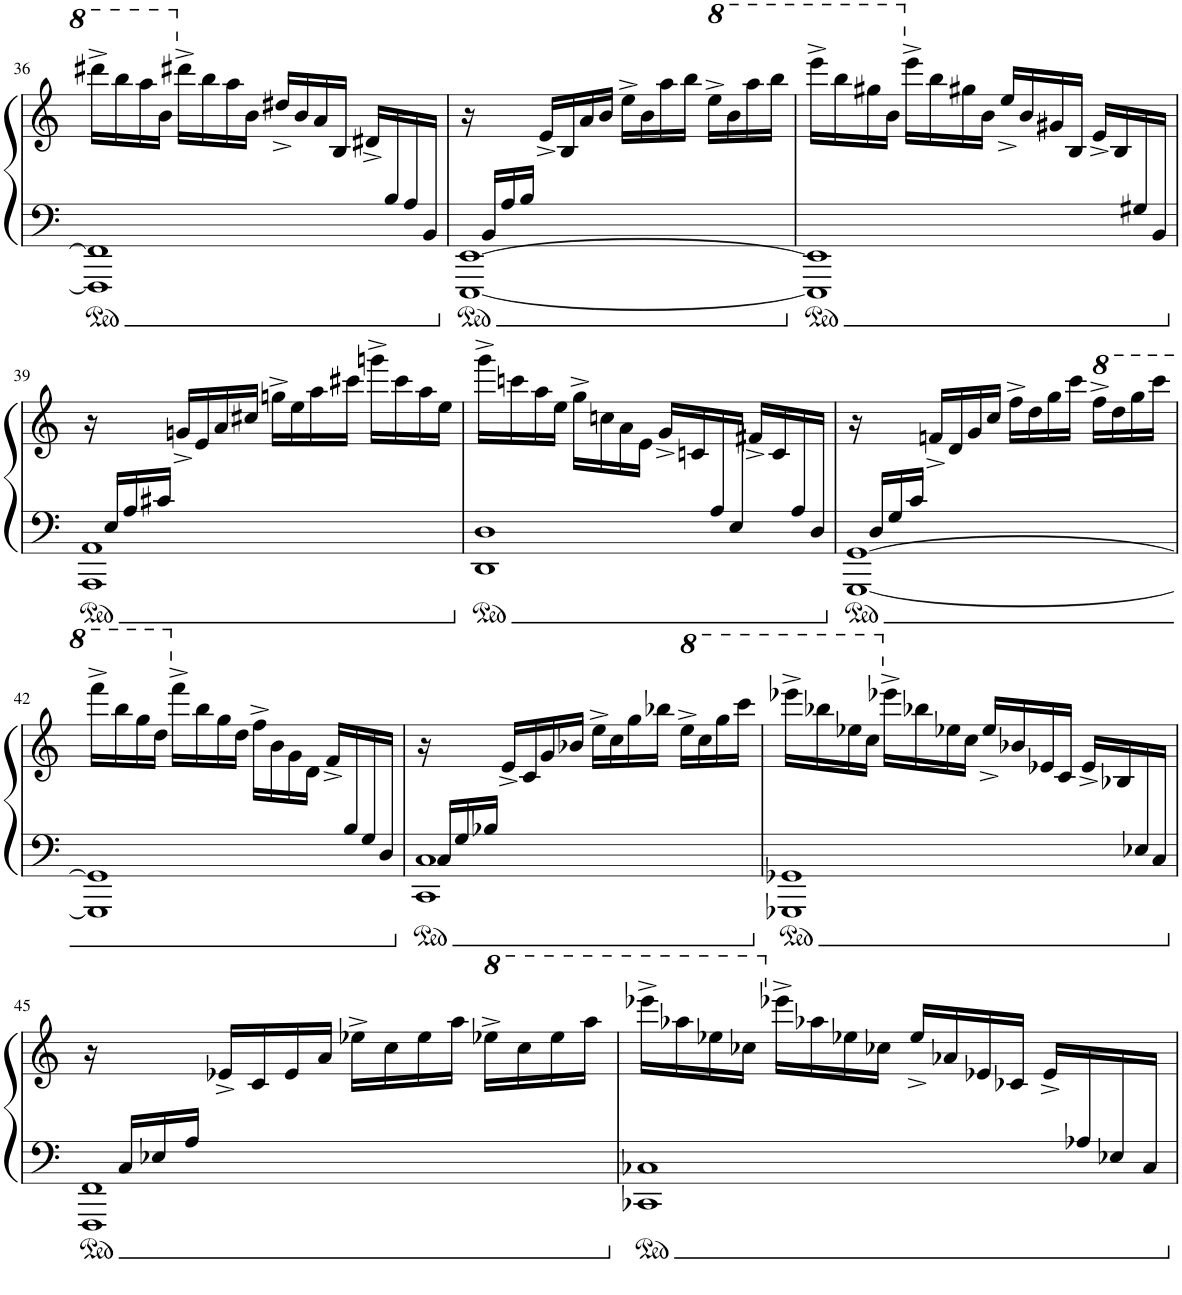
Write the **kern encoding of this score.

**kern	**kern
*part1	*part1
*staff2	*staff1
*I"Piano	*
*I'Pno.	*
!!LO:PB:g=z
*clefF4	*clefG2
*k[]	*k[]
*M4/4	*M4/4
*met(c)	*met(c)
=36	=36
*^	*
16ryy	1FFF] 1FF]	16dddd#X^\LL
.	.	16bbb\
.	.	16aaa\
.	.	16bb\JJ
.	.	16ddd#X^\LL
.	.	16bb\
.	.	16aa\
.	.	16b\JJ
.	.	16dd#X^/LL
.	.	16b/
.	.	16a/
.	.	16B/JJ
.	.	16d#X^/LL
16B/	.	8.ryy
16A/	.	.
16BB/JJ	.	.
=37	=37	=37
16ryy	[1EEE [1EE	16r
16BB/LL	.	8.ryy
16A/	.	.
16B/JJ	.	.
2.ryy	.	16e^/LL
.	.	16B/
.	.	16a/
.	.	16b/JJ
.	.	16ee^\LL
.	.	16b\
.	.	16aa\
.	.	16bb\JJ
*	*	*8va
.	.	16eee^\LL
.	.	16bb\
.	.	16aaa\
.	.	16bbb\JJ
=38	=38	=38
2..ryy	1EEE] 1EE]	16eeee^\LL
.	.	16bbb\
.	.	16ggg#X\
.	.	16bb\JJ
*	*	*X8va
.	.	16eee^\LL
.	.	16bb\
.	.	16gg#X\
.	.	16b\JJ
.	.	16ee^/LL
.	.	16b/
.	.	16g#X/
.	.	16B/JJ
.	.	16e^/LL
.	.	16B/
16G#X/	.	8ryy
16BB/JJ	.	.
!!LO:LB:g=z
=39	=39	=39
16ryy	1AAA 1AA	16r
16E/LL	.	8.ryy
16A/	.	.
16c#X/JJ	.	.
2.ryy	.	16gn^/LL
.	.	16e/
.	.	16a/
.	.	16cc#X/JJ
.	.	16ggn^\LL
.	.	16ee\
.	.	16aa\
.	.	16ccc#X\JJ
.	.	16gggn^\LL
.	.	16ccc#\
.	.	16aa\
.	.	16ee\JJ
=40	=40	=40
8ryy	1DD 1D	16ggg^\LL
.	.	16cccn\
.	.	16aa\
.	.	16ee\JJ
.	.	16gg^\LL
.	.	16ccn\
.	.	16a\
.	.	16e\JJ
.	.	16g^/LL
.	.	16cn/
16A/	.	8ryy
16E/JJ	.	.
8ryy	.	16f#X^/LL
.	.	16c/
16A/	.	8ryy
16D/JJ	.	.
=41	=41	=41
16ryy	[1GGG [1GG	16r
16D/LL	.	8.ryy
16G/	.	.
16c/JJ	.	.
2.ryy	.	16fn^/LL
.	.	16d/
.	.	16g/
.	.	16cc/JJ
.	.	16ff^\LL
.	.	16dd\
.	.	16gg\
.	.	16ccc\JJ
*	*	*8va
.	.	16fff^\LL
.	.	16ddd\
.	.	16ggg\
.	.	16cccc\JJ
!!LO:LB:g=z
=42	=42	=42
16ryy	1GGG] 1GG]	16ffff^\LL
.	.	16bbb\
.	.	16ggg\
.	.	16ddd\JJ
*	*	*X8va
.	.	16fff^\LL
.	.	16bb\
.	.	16gg\
.	.	16dd\JJ
.	.	16ff^\LL
.	.	16b\
.	.	16g\
.	.	16d\JJ
.	.	16f^/LL
16B/	.	8.ryy
16G/	.	.
16D/JJ	.	.
=43	=43	=43
16ryy	1CC 1C	16r
16C/LL	.	8.ryy
16G/	.	.
16B-X/JJ	.	.
2.ryy	.	16e^/LL
.	.	16c/
.	.	16g/
.	.	16b-X/JJ
.	.	16ee^\LL
.	.	16cc\
.	.	16gg\
.	.	16bb-X\JJ
*	*	*8va
.	.	16eee^\LL
.	.	16ccc\
.	.	16ggg\
.	.	16cccc\JJ
=44	=44	=44
2..ryy	1GGG-X 1GG-X	16eeee-X^\LL
.	.	16bbb-X\
.	.	16eee-X\
.	.	16ccc\JJ
*	*	*X8va
.	.	16eee-X^\LL
.	.	16bb-X\
.	.	16ee-X\
.	.	16cc\JJ
.	.	16ee-^/LL
.	.	16b-X/
.	.	16e-X/
.	.	16c/JJ
.	.	16e-^/LL
.	.	16B-X/
16E-X/	.	8ryy
16C/JJ	.	.
!!LO:LB:g=z
=45	=45	=45
16ryy	1FFF 1FF	16r
16C/LL	.	8.ryy
16E-X/	.	.
16A/JJ	.	.
2.ryy	.	16e-X^/LL
.	.	16c/
.	.	16e-/
.	.	16a/JJ
.	.	16ee-X^\LL
.	.	16cc\
.	.	16ee-\
.	.	16aa\JJ
*	*	*8va
.	.	16eee-X^\LL
.	.	16ccc\
.	.	16eee-\
.	.	16aaa\JJ
=46	=46	=46
16ryy	1CC-X 1C-X	16eeee-X^\LL
.	.	16aaa-X\
.	.	16eee-X\
.	.	16ccc-X\JJ
*	*	*X8va
.	.	16eee-X^\LL
.	.	16aa-X\
.	.	16ee-X\
.	.	16cc-X\JJ
.	.	16ee-^/LL
.	.	16a-X/
.	.	16e-X/
.	.	16c-X/JJ
.	.	16e-^/LL
16A-X/	.	8.ryy
16E-X/	.	.
16C-/JJ	.	.
*v	*v	*
=	=
*-	*-
